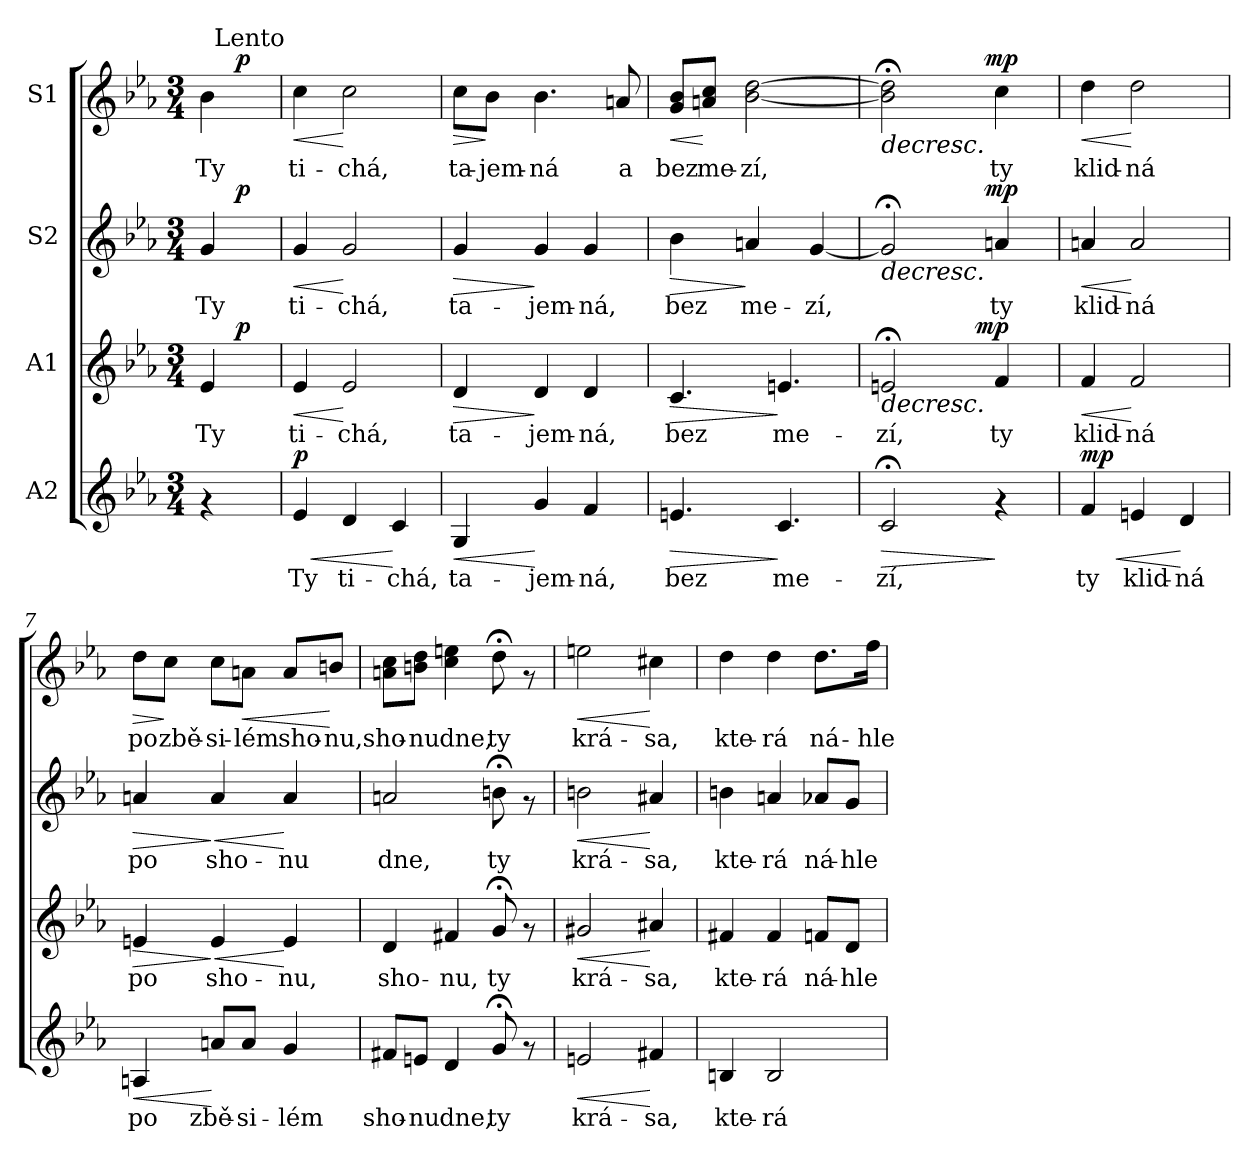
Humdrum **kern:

**kern	**text	**dynam	**kern	**text	**dynam	**kern	**text	**dynam	**kern	**text	**dynam
*part4	*part4	*part4	*part3	*part3	*part3	*part2	*part2	*part2	*part1	*part1	*part1
*staff4	*staff4	*staff4	*staff3	*staff3	*staff3	*staff2	*staff2	*staff2	*staff1	*staff1	*staff1
*I"A2	*	*	*I"A1	*	*	*I"S2	*	*	*I"S1	*	*
!!LO:PB:g=z
*stria5	*	*	*stria5	*	*	*stria5	*	*	*stria5	*	*
*clefG2	*	*	*clefG2	*	*	*clefG2	*	*	*clefG2	*	*
*k[b-e-a-]	*	*	*k[b-e-a-]	*	*	*k[b-e-a-]	*	*	*k[b-e-a-]	*	*
*E-:	*	*	*E-:	*	*	*E-:	*	*	*E-:	*	*
*M3/4	*	*	*M3/4	*	*	*M3/4	*	*	*M3/4	*	*
=1	=1	=1	=1	=1	=1	=1	=1	=1	=1	=1	=1
!	!	!	!	!LO:LY:b:cj	!	!	!LO:LY:b:cj	!	!	!LO:LY:b:cj	!
*	*	*	*^	*	*	*^	*	*	*^	*	*
*	*	*	*	*	*	*	*	*	*	*	*	*^	*	*
4rf	.	.	4e-/	16.ryy	Ty	.	4g/	16.ryy	Ty	.	4b-\	16.ryy	32ryy	Ty	.
!	!	!	!	!	!	!	!	!	!	!	!	!	!LO:TX:a:t=Lento	!	!
.	.	.	.	.	.	.	.	.	.	.	.	.	8..ryy	.	.
!	!	!	!	!	!	!LO:DY:a	!	!	!	!LO:DY:a	!	!	!	!	!LO:DY:a
.	.	.	.	8ryy	.	p	.	8ryy	.	p	.	8ryy	.	.	p
.	.	.	.	32ryy	.	.	.	32ryy	.	.	.	32ryy	.	.	.
=2	=2	=2	=2	=2	=2	=2	=2	=2	=2	=2	=2	=2	=2	=2	=2
!	!LO:LY:b:cj	!LO:HP:b	!	!	!LO:LY:b:cj	!LO:HP:b	!	!	!LO:LY:b:cj	!LO:HP:b	!	!	!	!LO:LY:b:cj	!LO:HP:b
!	!	!LO:DY:n=1:a	!	!	!	!	!	!	!	!	!	!	!	!	!
*	*	*	*v	*v	*	*	*	*	*	*	*v	*v	*v	*	*
*	*	*	*	*	*	*v	*v	*	*	*	*	*
4e-/	Ty	< p	4e-/	ti-	<	4g/	ti-	<	4cc\	ti-	<
!	!LO:LY:b:cj	!	!	!LO:LY:b:cj	!	!	!LO:LY:b:cj	!	!	!LO:LY:b:cj	!
4d/	ti-	.	2e-/	-chá,	[	2g/	-chá,	[	2cc\	-chá,	[
!	!LO:LY:b:cj	!	!	!	!	!	!	!	!	!	!
4c/	-chá,	[	.	.	.	.	.	.	.	.	.
=3	=3	=3	=3	=3	=3	=3	=3	=3	=3	=3	=3
!	!LO:LY:b:cj	!LO:HP:b	!	!LO:LY:b:cj	!LO:HP:b	!	!LO:LY:b:cj	!LO:HP:b	!	!LO:LY:b:cj	!LO:HP:b
4G/	ta-	<	4d/	ta-	>	4g/	ta-	>	8cc\L	ta-	>
!	!	!	!	!	!	!	!	!	!	!LO:LY:b:cj	!
.	.	.	.	.	.	.	.	.	8b-\J	-jem-	]
!	!LO:LY:b:cj	!	!	!LO:LY:b:cj	!	!	!LO:LY:b:cj	!	!	!LO:LY:b:cj	!
4g/	-jem-	[	4d/	-jem-	]	4g/	-jem-	]	4.b-\	-ná	.
!	!LO:LY:b:cj	!	!	!LO:LY:b:cj	!	!	!LO:LY:b:cj	!	!	!	!
4f/	-ná,	.	4d/	-ná,	.	4g/	-ná,	.	.	.	.
!	!	!	!	!	!	!	!	!	!	!LO:LY:b:cj	!
.	.	.	.	.	.	.	.	.	8an/	a	.
=4	=4	=4	=4	=4	=4	=4	=4	=4	=4	=4	=4
!	!LO:LY:b:cj	!LO:HP:b	!	!LO:LY:b:cj	!LO:HP:b	!	!LO:LY:b:cj	!LO:HP:b	!	!LO:LY:b:cj	!LO:HP:b
4.en/	bez	>	4.c/	bez	>	4b-\	bez	>	8b-/ 8g/L	bez	<
!	!	!	!	!	!	!	!	!	!	!LO:LY:b:cj	!
.	.	.	.	.	.	.	.	.	8cc/ 8an/J	me-	[
!	!	!	!	!	!	!	!LO:LY:b:cj	!	!	!LO:LY:b:cj	!
.	.	.	.	.	.	4an/	me-	]	[>2dd\ [<2b-\	-zí,	.
!	!LO:LY:b:cj	!	!	!LO:LY:b:cj	!	!	!	!	!	!	!
4.c/	me-	]	4.en/	me-	]	.	.	.	.	.	.
!	!	!	!	!	!	!	!LO:LY:b:cj	!	!	!	!
.	.	.	.	.	.	[<4g/	-zí,	.	.	.	.
=5	=5	=5	=5	=5	=5	=5	=5	=5	=5	=5	=5
!	!LO:LY:b:cj	!LO:HP:b	!	!LO:LY:b:cj	!LO:HP:b	!	!LO:LY:b:cj	!LO:HP:b	!	!LO:LY:b:cj	!LO:HP:b
*	*	*	*^	*	*	*^	*	*	*^	*	*
2c;</	-zí,	>	2en;</	4...ryy	-zí,	>	2g;</]	4ryy	.	>	2dd\];< 2b-\];<	4ryy	.	>
.	.	.	.	.	.	.	.	8...ryy	.	.	.	8...ryy	.	.
!	!	!	!	!	!	!LO:DY:a	!	!	!	!	!	!	!	!
.	.	.	.	4ryy	.	mp	.	.	.	.	.	.	.	.
!	!	!	!	!	!	!	!	!	!	!LO:DY:a	!	!	!	!LO:DY:a
.	.	.	.	.	.	.	.	4ryy	.	mp	.	4ryy	.	mp
!	!	!	!	!	!LO:LY:b:cj	!	!	!	!LO:LY:b:cj	!	!	!	!LO:LY:b:cj	!
4rf	.	]	4f/	.	ty	]	4an/	.	ty	]	4cc\	.	ty	]
.	.	.	.	32ryy	.	.	.	.	.	.	.	.	.	.
.	.	.	.	.	.	.	.	64ryy	.	.	.	64ryy	.	.
=6	=6	=6	=6	=6	=6	=6	=6	=6	=6	=6	=6	=6	=6	=6
!	!LO:LY:b:cj	!LO:HP:b	!	!	!LO:LY:b:cj	!LO:HP:b	!	!	!LO:LY:b:cj	!LO:HP:b	!	!	!LO:LY:b:cj	!LO:HP:b
!	!	!LO:DY:n=1:a	!	!	!	!	!	!	!	!	!	!	!	!
*	*	*	*v	*v	*	*	*	*	*	*	*v	*v	*	*
*	*	*	*	*	*	*v	*v	*	*	*	*	*
4f/	ty	< mp	4f/	klid-	<	4an/	klid-	<	4dd\	klid-	<
!	!LO:LY:b:cj	!	!	!LO:LY:b:cj	!	!	!LO:LY:b:cj	!	!	!LO:LY:b:cj	!
4en/	klid-	.	2f/	-ná	[	2a/	-ná	[	2dd\	-ná	[
!	!LO:LY:b:cj	!	!	!	!	!	!	!	!	!	!
4d/	-ná	[	.	.	.	.	.	.	.	.	.
!!LO:LB:g=z
=7	=7	=7	=7	=7	=7	=7	=7	=7	=7	=7	=7
!	!LO:LY:b:cj	!LO:HP:b	!	!LO:LY:b:cj	!LO:HP:b	!	!LO:LY:b:cj	!LO:HP:b	!	!LO:LY:b:cj	!LO:HP:b
4An/	po	<	4en/	po	>	4an/	po	>	8dd\L	po	>
!	!	!	!	!	!	!	!	!	!	!LO:LY:b:cj	!
.	.	.	.	.	.	.	.	.	8cc\J	zbě-	]
!	!LO:LY:b:cj	!	!	!LO:LY:b:cj	!LO:HP:n=1:b	!	!LO:LY:b:cj	!LO:HP:n=1:b	!	!LO:LY:b:cj	!
8an/L	zbě-	[	4e/	sho-	] <	4a/	sho-	] <	8cc\L	-si-	.
!	!LO:LY:b:cj	!	!	!	!	!	!	!	!	!LO:LY:b:cj	!LO:HP:b
8a/J	-si-	.	.	.	.	.	.	.	8an\J	-lém	<
!	!LO:LY:b:cj	!	!	!LO:LY:b:cj	!	!	!LO:LY:b:cj	!	!	!LO:LY:b:cj	!
4g/	-lém	.	4e/	-nu,	[	4a/	-nu	[	8a/L	sho-	.
!	!	!	!	!	!	!	!	!	!	!LO:LY:b:cj	!
.	.	.	.	.	.	.	.	.	8bn/J	-nu,	[
=8	=8	=8	=8	=8	=8	=8	=8	=8	=8	=8	=8
!	!LO:LY:b:cj	!	!	!LO:LY:b:cj	!	!	!LO:LY:b:cj	!	!	!LO:LY:b:cj	!
8f#X/L	sho-	.	4d/	sho-	.	2an/	dne,	.	8cc\ 8an\L	sho-	.
!	!LO:LY:b:cj	!	!	!	!	!	!	!	!	!LO:LY:b:cj	!
8en/J	-nu	.	.	.	.	.	.	.	8dd\ 8bn\J	-nu	.
!	!LO:LY:b:cj	!	!	!LO:LY:b:cj	!	!	!	!	!	!LO:LY:b:cj	!
4d/	dne,	.	4f#X/	-nu,	.	.	.	.	4een\ 4cc\	dne,	.
!	!LO:LY:b:cj	!	!	!LO:LY:b:cj	!	!	!LO:LY:b:cj	!	!	!LO:LY:b:cj	!
8g;</	ty	.	8g;</	ty	.	8bn;<\	ty	.	8dd;<\	ty	.
8rf	.	.	8rf	.	.	8rf	.	.	8rf	.	.
=9	=9	=9	=9	=9	=9	=9	=9	=9	=9	=9	=9
!	!LO:LY:b:cj	!LO:HP:b	!	!	!	!	!	!	!	!	!
!	!	!LO:HP:n=1:b	!	!LO:LY:b:cj	!LO:HP:b	!	!	!	!	!	!
!	!	!	!	!	!LO:HP:n=1:b	!	!LO:LY:b:cj	!LO:HP:b	!	!	!
!	!	!	!	!	!	!	!	!LO:HP:n=1:b	!	!LO:LY:b:cj	!LO:HP:b
!	!	!	!	!	!	!	!	!	!	!	!LO:HP:n=1:b
2en/	krá-	< >	2g#X/	krá-	< >	2bn\	krá-	< >	2een\	krá-	< >
!	!LO:LY:b:cj	!	!	!LO:LY:b:cj	!	!	!LO:LY:b:cj	!	!	!LO:LY:b:cj	!
4f#X/	-sa,	[	4a#X/	-sa,	[	4a#X/	-sa,	[	4cc#X\	-sa,	[
.	.	]	.	.	]	.	.	]	.	.	]
=10	=10	=10	=10	=10	=10	=10	=10	=10	=10	=10	=10
!	!LO:LY:b:cj	!	!	!LO:LY:b:cj	!	!	!LO:LY:b:cj	!	!	!LO:LY:b:cj	!
4Bn/	kte-	.	4f#X/	kte-	.	4bn\	kte-	.	4dd\	kte-	.
!	!LO:LY:b:cj	!	!	!LO:LY:b:cj	!	!	!LO:LY:b:cj	!	!	!LO:LY:b:cj	!
2B/	-rá	.	4f#/	-rá	.	4an/	-rá	.	4dd\	-rá	.
!	!	!	!	!LO:LY:b:cj	!	!	!LO:LY:b:cj	!	!	!LO:LY:b:cj	!
.	.	.	8fn/L	ná-	.	8a-X/L	ná-	.	8.dd\L	ná-	.
!	!	!	!	!LO:LY:b:cj	!	!	!LO:LY:b:cj	!	!	!	!
.	.	.	8d/J	-hle	.	8g/J	-hle	.	.	.	.
!	!	!	!	!	!	!	!	!	!	!LO:LY:b:cj	!
.	.	.	.	.	.	.	.	.	16ff\Jk	-hle	.
=	=	=	=	=	=	=	=	=	=	=	=
*-	*-	*-	*-	*-	*-	*-	*-	*-	*-	*-	*-
